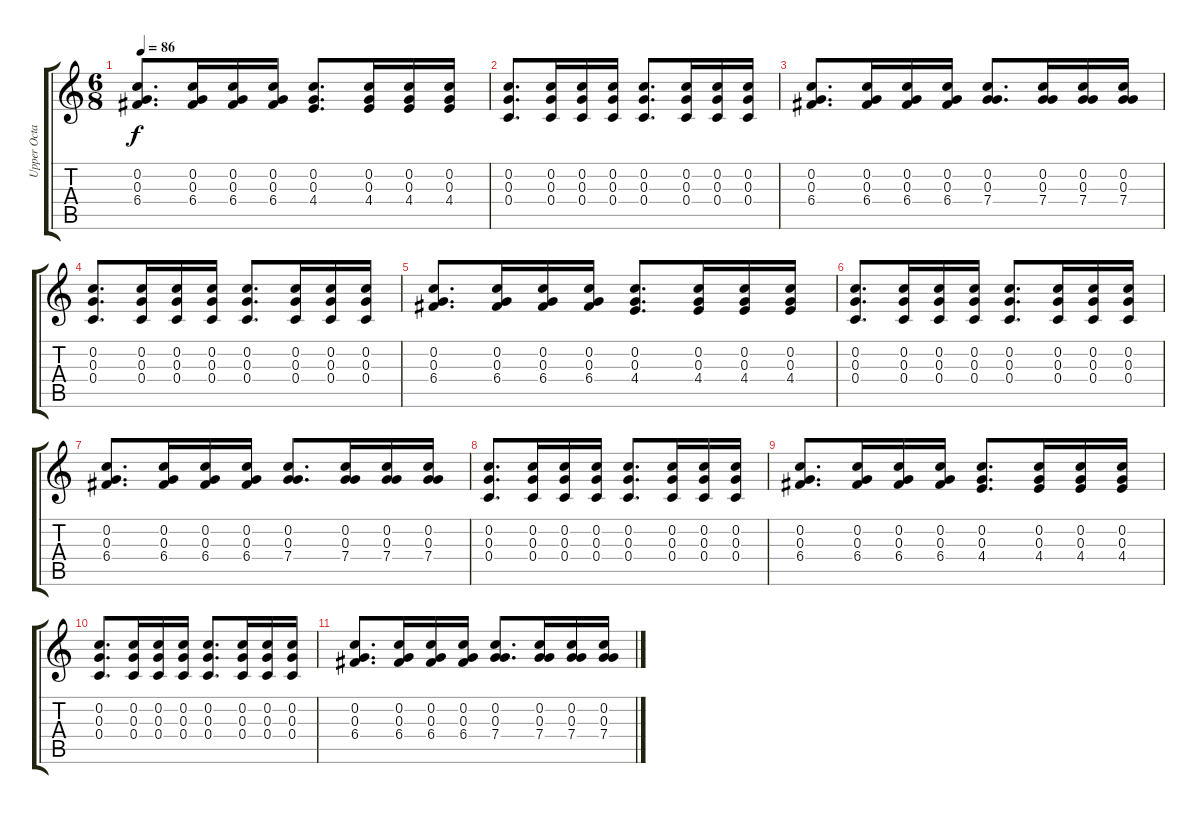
\track ("Upper Octave" "Upper Octa") {instrument acousticguitarsteel}
\staff {score tabs}
\tuning (E4 C4 G3 C3 G2 C2) {hide}
\ts (6 8)
\tempo 86
\clef g2
\ks c
(0.2 0.3 6.4).8{d dy f} (0.2 0.3 6.4).16 (0.2 0.3 6.4).16 (0.2 0.3 6.4).16 (0.2 0.3 4.4).8{d} (0.2 0.3 4.4).16 (0.2 0.3 4.4).16 (0.2 0.3 4.4).16 |
(0.2 0.3 0.4).8{d} (0.2 0.3 0.4).16 (0.2 0.3 0.4).16 (0.2 0.3 0.4).16 (0.2 0.3 0.4).8{d} (0.2 0.3 0.4).16 (0.2 0.3 0.4).16 (0.2 0.3 0.4).16 |
(0.2 0.3 6.4).8{d} (0.2 0.3 6.4).16 (0.2 0.3 6.4).16 (0.2 0.3 6.4).16 (0.2 0.3 7.4).8{d} (0.2 0.3 7.4).16 (0.2 0.3 7.4).16 (0.2 0.3 7.4).16 |
(0.2 0.3 0.4).8{d} (0.2 0.3 0.4).16 (0.2 0.3 0.4).16 (0.2 0.3 0.4).16 (0.2 0.3 0.4).8{d} (0.2 0.3 0.4).16 (0.2 0.3 0.4).16 (0.2 0.3 0.4).16 |
(0.2 0.3 6.4).8{d} (0.2 0.3 6.4).16 (0.2 0.3 6.4).16 (0.2 0.3 6.4).16 (0.2 0.3 4.4).8{d} (0.2 0.3 4.4).16 (0.2 0.3 4.4).16 (0.2 0.3 4.4).16 |
(0.2 0.3 0.4).8{d} (0.2 0.3 0.4).16 (0.2 0.3 0.4).16 (0.2 0.3 0.4).16 (0.2 0.3 0.4).8{d} (0.2 0.3 0.4).16 (0.2 0.3 0.4).16 (0.2 0.3 0.4).16 |
(0.2 0.3 6.4).8{d} (0.2 0.3 6.4).16 (0.2 0.3 6.4).16 (0.2 0.3 6.4).16 (0.2 0.3 7.4).8{d} (0.2 0.3 7.4).16 (0.2 0.3 7.4).16 (0.2 0.3 7.4).16 |
(0.2 0.3 0.4).8{d} (0.2 0.3 0.4).16 (0.2 0.3 0.4).16 (0.2 0.3 0.4).16 (0.2 0.3 0.4).8{d} (0.2 0.3 0.4).16 (0.2 0.3 0.4).16 (0.2 0.3 0.4).16 |
(0.2 0.3 6.4).8{d} (0.2 0.3 6.4).16 (0.2 0.3 6.4).16 (0.2 0.3 6.4).16 (0.2 0.3 4.4).8{d} (0.2 0.3 4.4).16 (0.2 0.3 4.4).16 (0.2 0.3 4.4).16 |
(0.2 0.3 0.4).8{d} (0.2 0.3 0.4).16 (0.2 0.3 0.4).16 (0.2 0.3 0.4).16 (0.2 0.3 0.4).8{d} (0.2 0.3 0.4).16 (0.2 0.3 0.4).16 (0.2 0.3 0.4).16 |
(0.2 0.3 6.4).8{d} (0.2 0.3 6.4).16 (0.2 0.3 6.4).16 (0.2 0.3 6.4).16 (0.2 0.3 7.4).8{d} (0.2 0.3 7.4).16 (0.2 0.3 7.4).16 (0.2 0.3 7.4).16
